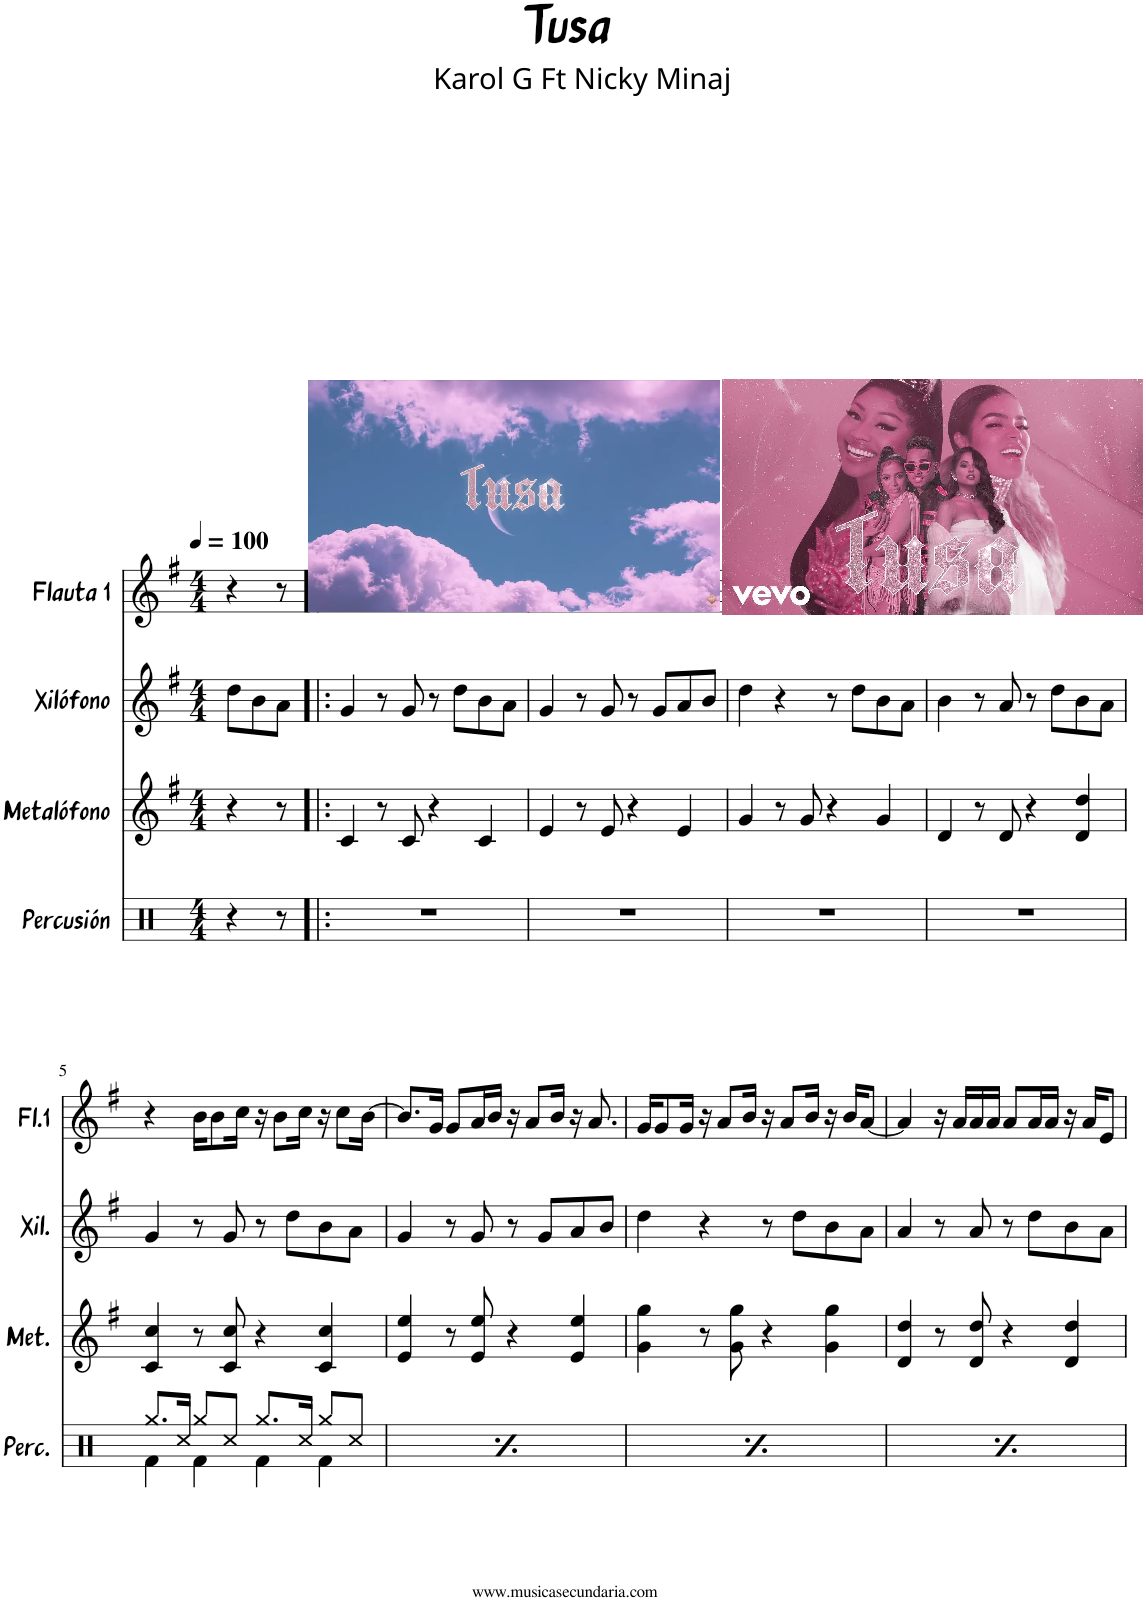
**kern	**kern	**kern	**kern
*part4	*part3	*part2	*part1
*staff4	*staff3	*staff2	*staff1
*I"Percusión	*I"Metalófono	*I"Xilófono	*I"Flauta 1
*I'Perc.	*I'Met.	*I'Xil.	*I'Fl.1
*clefX	*clefG2	*clefG2	*clefG2
*	*	*Trd-7c-12	*
*k[]	*k[f#]	*k[f#]	*k[f#]
*M4/4	*M4/4	*M4/4	*M4/4
*MM100	*MM100	*MM100	*MM100
=	=	=	=
4r	4r	8dd\L	4r
.	.	8b\	.
8r	8r	8a\J	8r
=1!|:	=1!|:	=1!|:	=1!|:
1r	4c/	4g/	1r
.	8r	8r	.
.	8c/	8g/	.
.	4r	8r	.
.	.	8dd\L	.
.	4c/	8b\	.
.	.	8a\J	.
=2	=2	=2	=2
1r	4e/	4g/	1r
.	8r	8r	.
.	8e/	8g/	.
.	4r	8r	.
.	.	8g/L	.
.	4e/	8a/	.
.	.	8b/J	.
=3	=3	=3	=3
1r	4g/	4dd\	1r
.	8r	4r	.
.	8g/	.	.
.	4r	8r	.
.	.	8dd\L	.
.	4g/	8b\	.
.	.	8a\J	.
=4	=4	=4	=4
1r	4d/	4b\	1r
.	8r	8r	.
.	8d/	8a/	.
.	4r	8r	.
.	.	8dd\L	.
.	4d/ 4dd/	8b\	.
.	.	8a\J	.
!!LO:LB:g=z
=5	=5	=5	=5
*^	*	*	*
8.Rgg/L	4Rf\	4c/ 4cc/	4g/	4r
16Rcc/Jk	.	.	.	.
8Rgg/L	4Rf\	8r	8r	16b\KL
.	.	.	.	8b\
8Rcc/J	.	8c/ 8cc/	8g/	.
.	.	.	.	16cc\Jk
8.Rgg/L	4Rf\	4r	8r	16r
.	.	.	.	8b\L
.	.	.	8dd\L	.
16Rcc/Jk	.	.	.	16cc\Jk
8Rgg/L	4Rf\	4c/ 4cc/	8b\	16r
.	.	.	.	8cc\L
8Rcc/J	.	.	8a\J	.
.	.	.	.	[16b\Jk
=6	=6	=6	=6	=6
8.Rgg/L	4Rf\	4e/ 4ee/	4g/	8.b/L]
16Rcc/Jk	.	.	.	16g/Jk
8Rgg/L	4Rf\	8r	8r	8g/L
8Rcc/J	.	8e/ 8ee/	8g/	16a/L
.	.	.	.	16b/JJ
8.Rgg/L	4Rf\	4r	8r	16r
.	.	.	.	8a/L
.	.	.	8g/L	.
16Rcc/Jk	.	.	.	16b/Jk
8Rgg/L	4Rf\	4e/ 4ee/	8a/	16r
.	.	.	.	8.a/
8Rcc/J	.	.	8b/J	.
=7	=7	=7	=7	=7
8.Rgg/L	4Rf\	4g\ 4gg\	4dd\	16g/KL
.	.	.	.	8g/
16Rcc/Jk	.	.	.	16g/Jk
8Rgg/L	4Rf\	8r	4r	16r
.	.	.	.	8a/L
8Rcc/J	.	8g\ 8gg\	.	.
.	.	.	.	16b/Jk
8.Rgg/L	4Rf\	4r	8r	16r
.	.	.	.	8a/L
.	.	.	8dd\L	.
16Rcc/Jk	.	.	.	16b/Jk
8Rgg/L	4Rf\	4g\ 4gg\	8b\	16r
.	.	.	.	16b/KL
8Rcc/J	.	.	8a\J	[8a/J
=8	=8	=8	=8	=8
8.Rgg/L	4Rf\	4d/ 4dd/	4a/	4a/]
16Rcc/Jk	.	.	.	.
8Rgg/L	4Rf\	8r	8r	16r
.	.	.	.	16a/LL
8Rcc/J	.	8d/ 8dd/	8a/	16a/
.	.	.	.	16a/JJ
8.Rgg/L	4Rf\	4r	8r	8a/L
.	.	.	8dd\L	16a/L
16Rcc/Jk	.	.	.	16a/JJ
8Rgg/L	4Rf\	4d/ 4dd/	8b\	16r
.	.	.	.	16a/KL
8Rcc/J	.	.	8a\J	8e/J
*v	*v	*	*	*
=	=	=	=
*-	*-	*-	*-
